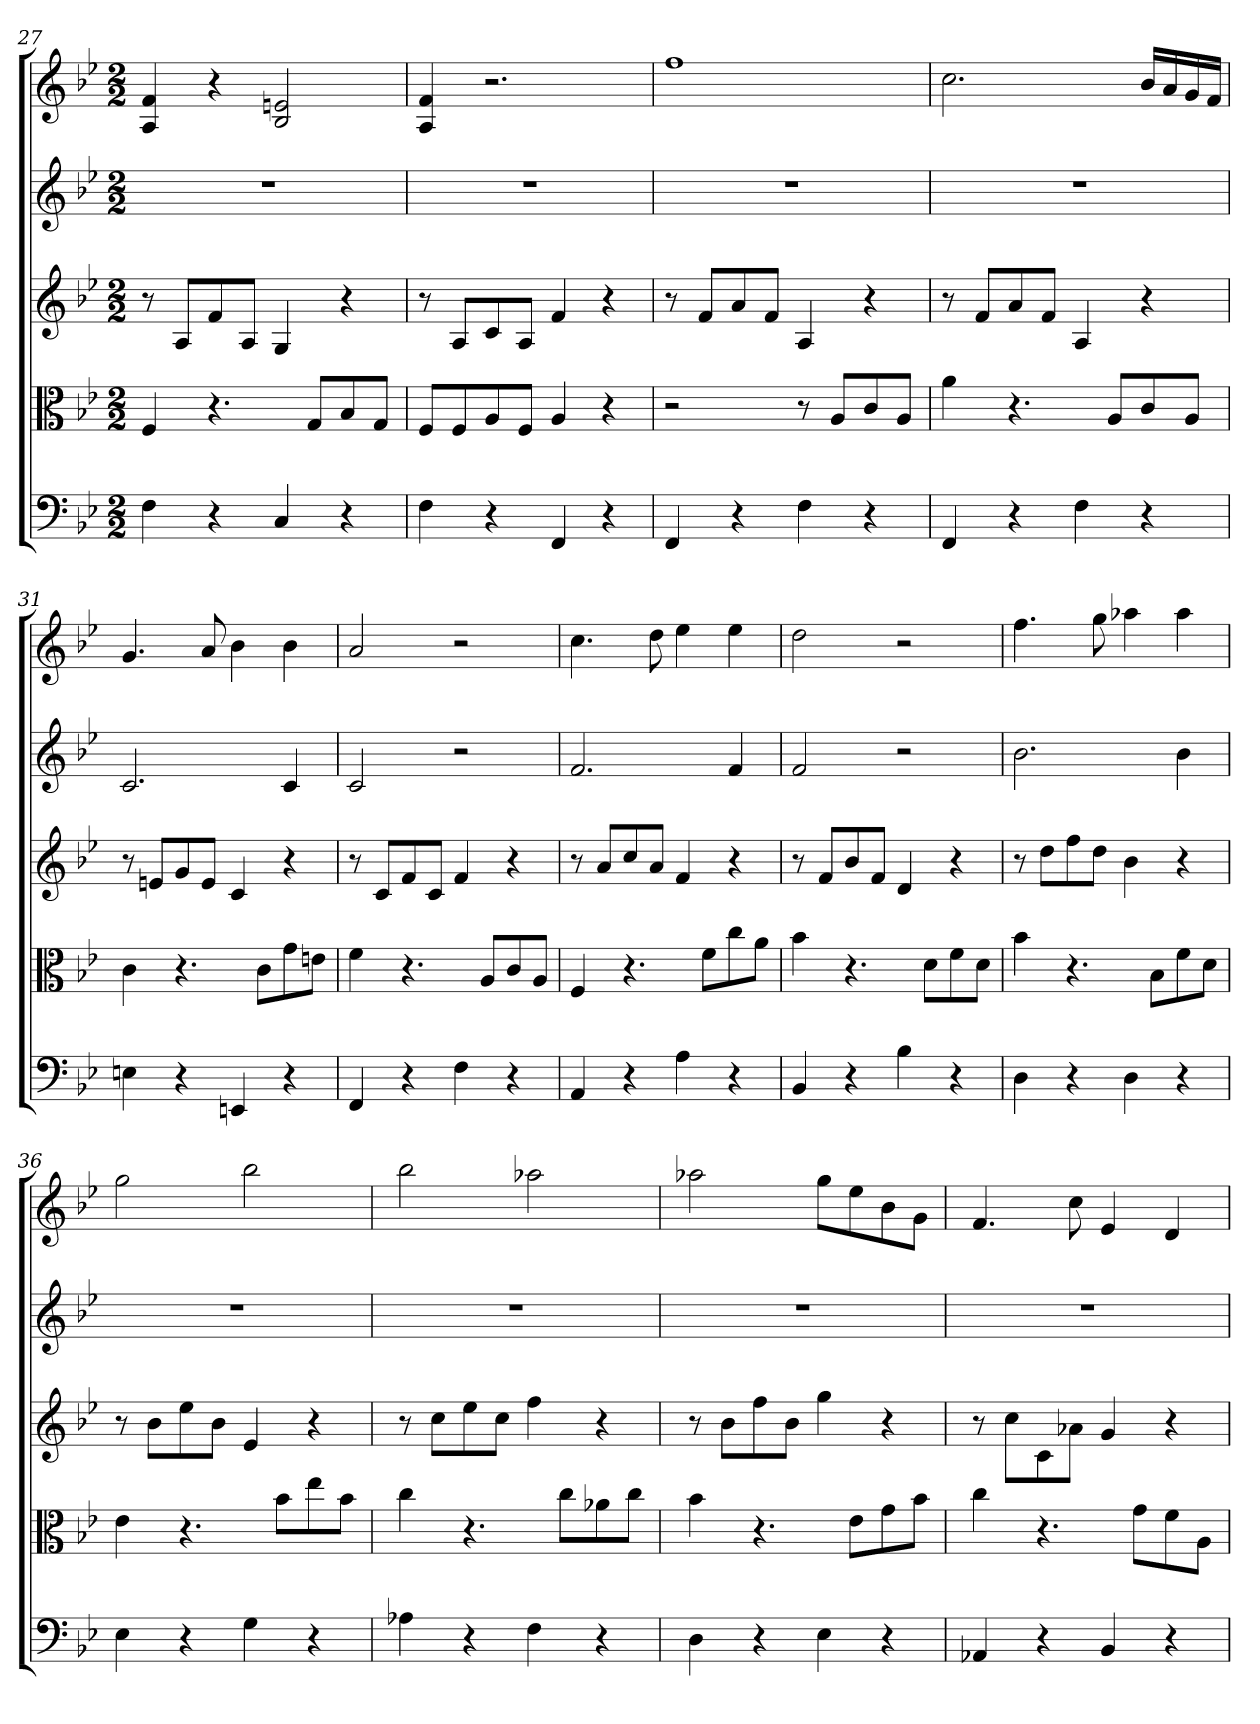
**kern	**kern	**kern	**kern	**kern
*part5	*part4	*part3	*part2	*part1
*staff5	*staff4	*staff3	*staff2	*staff1
*clefF4	*clefC3	*clefG2	*clefG2	*clefG2
*k[b-e-]	*k[b-e-]	*k[b-e-]	*k[b-e-]	*k[b-e-]
*B-:	*B-:	*B-:	*B-:	*B-:
*M2/2	*M2/2	*M2/2	*M2/2	*M2/2
=27	=27	=27	=27	=27
4F	4F	8r	1r	4A 4f
.	.	8A/L	.	.
4r	4.r	8f/	.	4r
.	.	8A/J	.	.
4C	.	4G	.	2B- 2en
.	8G/L	.	.	.
4r	8B-/	4r	.	.
.	8G/J	.	.	.
=28	=28	=28	=28	=28
4F	8F/L	8r	1r	4A 4f
.	8F/	8A/L	.	.
4r	8A/	8c/	.	2.r
.	8F/J	8A/J	.	.
4FF	4A	4f	.	.
4r	4r	4r	.	.
=29	=29	=29	=29	=29
4FF	2r	8r	1r	1ff
.	.	8f/L	.	.
4r	.	8a/	.	.
.	.	8f/J	.	.
4F	8r	4A	.	.
.	8A/L	.	.	.
4r	8c/	4r	.	.
.	8A/J	.	.	.
=30	=30	=30	=30	=30
4FF	4a	8r	1r	2.cc
.	.	8f/L	.	.
4r	4.r	8a/	.	.
.	.	8f/J	.	.
4F	.	4A	.	.
.	8A/L	.	.	.
4r	8c/	4r	.	16b-/LL
.	.	.	.	16a/
.	8A/J	.	.	16g/
.	.	.	.	16f/JJ
=31	=31	=31	=31	=31
4En	4c	8r	2.c	4.g
.	.	8en/L	.	.
4r	4.r	8g/	.	.
.	.	8e/J	.	8a
4EEn	.	4c	.	4b-
.	8c\L	.	.	.
4r	8g\	4r	4c	4b-
.	8en\J	.	.	.
=32	=32	=32	=32	=32
4FF	4f	8r	2c	2a
.	.	8c/L	.	.
4r	4.r	8f/	.	.
.	.	8c/J	.	.
4F	.	4f	2r	2r
.	8A/L	.	.	.
4r	8c/	4r	.	.
.	8A/J	.	.	.
=33	=33	=33	=33	=33
4AA	4F	8r	2.f	4.cc
.	.	8a/L	.	.
4r	4.r	8cc/	.	.
.	.	8a/J	.	8dd
4A	.	4f	.	4ee-
.	8f\L	.	.	.
4r	8cc\	4r	4f	4ee-
.	8a\J	.	.	.
=34	=34	=34	=34	=34
4BB-	4b-	8r	2f	2dd
.	.	8f/L	.	.
4r	4.r	8b-/	.	.
.	.	8f/J	.	.
4B-	.	4d	2r	2r
.	8d\L	.	.	.
4r	8f\	4r	.	.
.	8d\J	.	.	.
=35	=35	=35	=35	=35
4D	4b-	8r	2.b-	4.ff
.	.	8dd\L	.	.
4r	4.r	8ff\	.	.
.	.	8dd\J	.	8gg
4D	.	4b-	.	4aa-X
.	8B-\L	.	.	.
4r	8f\	4r	4b-	4aa-
.	8d\J	.	.	.
=36	=36	=36	=36	=36
4E-	4e-	8r	1r	2gg
.	.	8b-\L	.	.
4r	4.r	8ee-\	.	.
.	.	8b-\J	.	.
4G	.	4e-	.	2bb-
.	8b-\L	.	.	.
4r	8ee-\	4r	.	.
.	8b-\J	.	.	.
=37	=37	=37	=37	=37
4A-X	4cc	8r	1r	2bb-
.	.	8cc\L	.	.
4r	4.r	8ee-\	.	.
.	.	8cc\J	.	.
4F	.	4ff	.	2aa-X
.	8cc\L	.	.	.
4r	8a-X\	4r	.	.
.	8cc\J	.	.	.
=38	=38	=38	=38	=38
4D	4b-	8r	1r	2aa-X
.	.	8b-\L	.	.
4r	4.r	8ff\	.	.
.	.	8b-\J	.	.
4E-	.	4gg	.	8gg\L
.	8e-\L	.	.	8ee-\
4r	8g\	4r	.	8b-\
.	8b-\J	.	.	8g\J
=39	=39	=39	=39	=39
4AA-X	4cc	8r	1r	4.f
.	.	8cc\L	.	.
4r	4.r	8c\	.	.
.	.	8a-X\J	.	8cc
4BB-	.	4g	.	4e-
.	8g\L	.	.	.
4r	8f\	4r	.	4d
.	8A\J	.	.	.
=	=	=	=	=
*-	*-	*-	*-	*-
